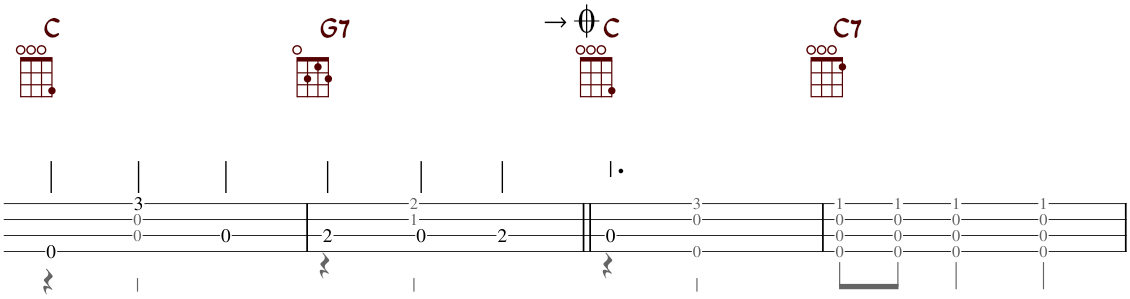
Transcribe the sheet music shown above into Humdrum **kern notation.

**kern	**harte
*part1	*part1
*staff1	*
*I"Ukulélé [Tablature]	*
!!LO:PB:g=z
*k[]	*
*M3/4	*
=13	=13
*^	*
4g/	4r	C:maj
4cc/	2c!i\ 2e!i\	.
4c/	.	.
=14	=14	=14
4d/	4r	G:7
4c/	2f!i\ 2b!i\	.
4d/	.	.
!LO:TX:a:t=→ <font size="14"/>	!	!LO:H:kt=7
=15||	=15||	=15||
2.c/	4r	C:maj
.	2g!i\ 2e!i\ 2cc!i\	.
=16	=16	=16
!	!	!LO:H:kt=7
2.ryy	8g!i\ 8c!i\ 8e!i\ 8b-!i\L	C:7
.	8g!i\ 8c!i\ 8e!i\ 8b-!i\J	.
.	4g!i\ 4c!i\ 4e!i\ 4b-!i\	.
.	4g!i\ 4c!i\ 4e!i\ 4b-!i\	.
*v	*v	*
=	=
*-	*-
